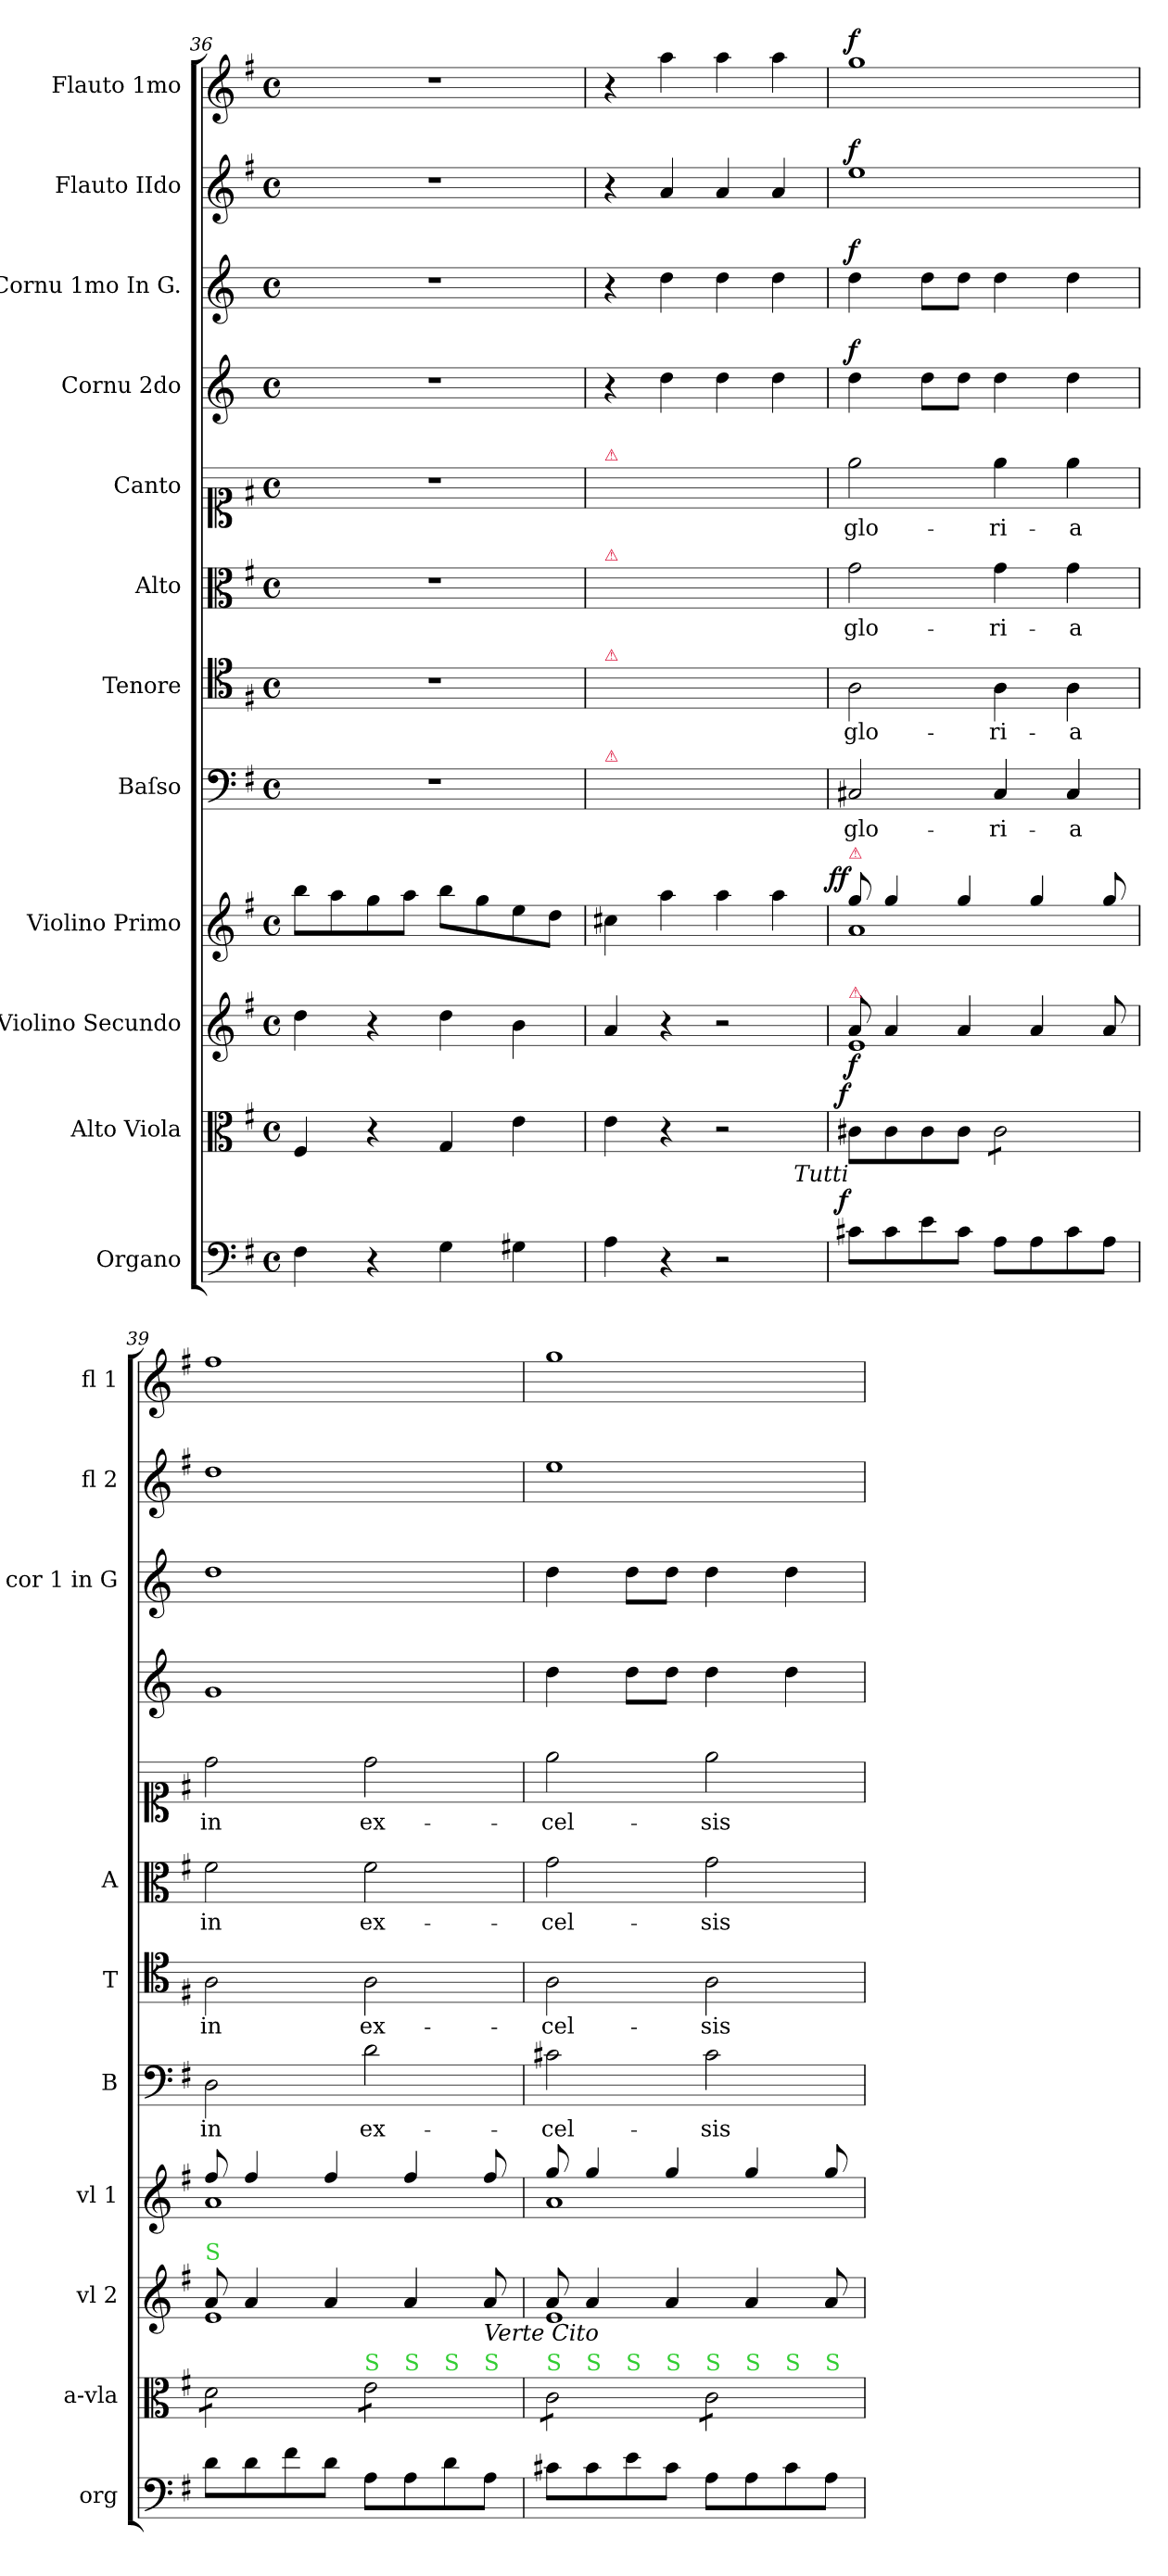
**kern	**dynam	**kern	**dynam	**kern	**dynam	**kern	**dynam	**kern	**text	**kern	**text	**kern	**text	**kern	**text	**kern	**dynam	**kern	**dynam	**kern	**dynam	**kern	**dynam
*part12	*part12	*part11	*part11	*part10	*part10	*part9	*part9	*part8	*part8	*part7	*part7	*part6	*part6	*part5	*part5	*part4	*part4	*part3	*part3	*part2	*part2	*part1	*part1
*staff12	*staff12	*staff11	*staff11	*staff10	*staff10	*staff9	*staff9	*staff8	*staff8	*staff7	*staff7	*staff6	*staff6	*staff5	*staff5	*staff4	*staff4	*staff3	*staff3	*staff2	*staff2	*staff1	*staff1
*I"Organo	*	*I"Alto Viola	*	*I"Violino Secundo	*	*I"Violino Primo	*	*I"Baſso	*	*I"Tenore	*	*I"Alto	*	*I"Canto	*	*I"Cornu 2do	*	*I"Cornu 1mo In G.	*	*I"Flauto IIdo	*	*I"Flauto 1mo	*
*I'org	*	*I'a-vla	*	*I'vl 2	*	*I'vl 1	*	*I'B	*	*I'T	*	*I'A	*	*	*	*	*	*I'cor 1 in G	*	*I'fl 2	*	*I'fl 1	*
*clefF4	*	*clefC3	*	*clefG2	*	*clefG2	*	*clefF4	*	*clefC4	*	*clefC3	*	*clefC1	*	*clefG2	*	*clefG2	*	*clefG2	*	*clefG2	*
*	*	*	*	*	*	*	*	*	*	*	*	*	*	*	*	*ITrd3c5	*	*ITrd3c5	*	*	*	*	*
*k[f#]	*	*k[f#]	*	*k[f#]	*	*k[f#]	*	*k[f#]	*	*k[f#]	*	*k[f#]	*	*k[f#]	*	*k[f#]	*	*k[f#]	*	*k[f#]	*	*k[f#]	*
*G:	*	*G:	*	*G:	*	*G:	*	*G:	*	*G:	*	*G:	*	*G:	*	*G:	*	*G:	*	*G:	*	*G:	*
*M4/4	*	*M4/4	*	*M4/4	*	*M4/4	*	*M4/4	*	*M4/4	*	*M4/4	*	*M4/4	*	*M4/4	*	*M4/4	*	*M4/4	*	*M4/4	*
*met(c)	*	*met(c)	*	*met(c)	*	*met(c)	*	*met(c)	*	*met(c)	*	*met(c)	*	*met(c)	*	*met(c)	*	*met(c)	*	*met(c)	*	*met(c)	*
=36	=36	=36	=36	=36	=36	=36	=36	=36	=36	=36	=36	=36	=36	=36	=36	=36	=36	=36	=36	=36	=36	=36	=36
4F#\	.	4F#/	.	4dd\	.	8bb\L	.	1r	.	1r	.	1r	.	1r	.	1r	.	1r	.	1r	.	1r	.
.	.	.	.	.	.	8aa\	.	.	.	.	.	.	.	.	.	.	.	.	.	.	.	.	.
4r	.	4r	.	4r	.	8gg\	.	.	.	.	.	.	.	.	.	.	.	.	.	.	.	.	.
.	.	.	.	.	.	8aa\J	.	.	.	.	.	.	.	.	.	.	.	.	.	.	.	.	.
4G\	.	4G/	.	4dd\	.	8bb\L	.	.	.	.	.	.	.	.	.	.	.	.	.	.	.	.	.
.	.	.	.	.	.	8gg\	.	.	.	.	.	.	.	.	.	.	.	.	.	.	.	.	.
4G#X\	.	4e\	.	4b\	.	8ee\	.	.	.	.	.	.	.	.	.	.	.	.	.	.	.	.	.
.	.	.	.	.	.	8dd\J	.	.	.	.	.	.	.	.	.	.	.	.	.	.	.	.	.
=37	=37	=37	=37	=37	=37	=37	=37	=37	=37	=37	=37	=37	=37	=37	=37	=37	=37	=37	=37	=37	=37	=37	=37
!	!	!	!	!	!	!	!	!	!	!	!	!	!	!LO:TX:a:color=crimson:t=⚠	!	!	!	!	!	!	!	!	!
!	!	!	!	!	!	!	!	!	!	!	!	!LO:TX:a:color=crimson:t=⚠	!	!	!	!	!	!	!	!	!	!	!
!	!	!	!	!	!	!	!	!	!	!LO:TX:a:color=crimson:t=⚠	!	!	!	!	!	!	!	!	!	!	!	!	!
!	!	!	!	!	!	!	!	!LO:TX:a:color=crimson:t=⚠	!	!	!	!	!	!	!	!	!	!	!	!	!	!	!
4A\	.	4e\	.	4a/	.	4cc#X\	.	1ryy	.	1ryy	.	1ryy	.	1ryy	.	4r	.	4r	.	4r	.	4r	.
4r	.	4r	.	4r	.	4aa\	.	.	.	.	.	.	.	.	.	4a\	.	4a\	.	4a/	.	4aa\	.
2r	.	2r	.	2r	.	4aa\	.	.	.	.	.	.	.	.	.	4a\	.	4a\	.	4a/	.	4aa\	.
.	.	.	.	.	.	4aa\	.	.	.	.	.	.	.	.	.	4a\	.	4a\	.	4a/	.	4aa\	.
=38	=38	=38	=38	=38	=38	=38	=38	=38	=38	=38	=38	=38	=38	=38	=38	=38	=38	=38	=38	=38	=38	=38	=38
*	*	*	*	*^	*	*^	*	*	*	*	*	*	*	*	*	*	*	*	*	*	*	*	*
!	!	!	!	!	!	!	!LO:TX:a:color=crimson:t=⚠	!	!	!	!	!	!	!	!	!	!	!	!	!	!	!	!	!	!
!	!	!	!	!LO:TX:a:color=crimson:t=⚠	!	!	!	!	!	!	!	!	!	!	!	!	!	!	!	!	!	!	!	!	!
!LO:TX:a:i:rj:t=Tutti	!	!	!	!	!	!	!	!	!	!	!	!	!	!	!	!	!	!	!	!	!	!	!	!	!
!	!LO:DY:a:rj	!	!LO:DY:a:rj	!	!	!	!	!	!LO:DY:a:rj	!	!	!	!	!	!	!	!	!	!LO:DY:a	!	!LO:DY:a	!	!LO:DY:a	!	!LO:DY:a
8c#X\L	f	8c#X\L	f	8a/	1e	f	8gg/	1a	ff	2C#X/	glo-	2A\	glo-	2g\	glo-	2ee\	glo-	4a\	f	4a\	f	1ee	f	1gg	f
8c#\	.	8c#\	.	4a/	.	.	4gg/	.	.	.	.	.	.	.	.	.	.	.	.	.	.	.	.	.	.
8e\	.	8c#\	.	.	.	.	.	.	.	.	.	.	.	.	.	.	.	8a\L	.	8a\L	.	.	.	.	.
8c#\J	.	8c#\J	.	4a/	.	.	4gg/	.	.	.	.	.	.	.	.	.	.	8a\J	.	8a\J	.	.	.	.	.
*	*	*tremolo	*	*	*	*	*	*	*	*	*	*	*	*	*	*	*	*	*	*	*	*	*	*	*
8A\L	.	8c#\L	.	.	.	.	.	.	.	4C#/	-ri-	4A\	-ri-	4g\	-ri-	4ee\	-ri-	4a\	.	4a\	.	.	.	.	.
8A\	.	8c#\	.	4a/	.	.	4gg/	.	.	.	.	.	.	.	.	.	.	.	.	.	.	.	.	.	.
8c#\	.	8c#\	.	.	.	.	.	.	.	4C#/	-a	4A\	-a	4g\	-a	4ee\	-a	4a\	.	4a\	.	.	.	.	.
8A\J	.	8c#\J	.	8a/	.	.	8gg/	.	.	.	.	.	.	.	.	.	.	.	.	.	.	.	.	.	.
=39	=39	=39	=39	=39	=39	=39	=39	=39	=39	=39	=39	=39	=39	=39	=39	=39	=39	=39	=39	=39	=39	=39	=39	=39	=39
!	!	!	!	!LO:TX:a:color=limegreen:t=S	!	!	!	!	!	!	!	!	!	!	!	!	!	!	!	!	!	!	!	!	!
*	*	*^	*	*	*	*	*	*	*	*	*	*	*	*	*	*	*	*	*	*	*	*	*	*	*
*	*	*	*^	*	*	*	*	*	*	*	*	*	*	*	*	*	*	*	*	*	*	*	*	*	*	*
*	*	*	*	*^	*	*	*	*	*	*	*	*	*	*	*	*	*	*	*	*	*	*	*	*	*	*	*
8d\L	.	8d\L	2ryy	2.ryy	2..ryy	.	8a/	1e	.	8ff#/	1a	.	2D\	in	2A\	in	2f#\	in	2dd\	in	1d	.	1a	.	1dd	.	1ff#	.
8d\	.	8d\	.	.	.	.	4a/	.	.	4ff#/	.	.	.	.	.	.	.	.	.	.	.	.	.	.	.	.	.	.
8f#\	.	8d\	.	.	.	.	.	.	.	.	.	.	.	.	.	.	.	.	.	.	.	.	.	.	.	.	.	.
8d\J	.	8d\J	.	.	.	.	4a/	.	.	4ff#/	.	.	.	.	.	.	.	.	.	.	.	.	.	.	.	.	.	.
!	!	!LO:TX:a:color=limegreen:t=S	!	!	!	!	!	!	!	!	!	!	!	!	!	!	!	!	!	!	!	!	!	!	!	!	!	!
8A\L	.	8e\L	8ryy	.	.	.	.	.	.	.	.	.	2d\	ex-	2A\	ex-	2f#\	ex-	2dd\	ex-	.	.	.	.	.	.	.	.
!	!	!	!LO:TX:a:color=limegreen:t=S	!	!	!	!	!	!	!	!	!	!	!	!	!	!	!	!	!	!	!	!	!	!	!	!	!
8A\	.	8e\	4.ryy	.	.	.	4a/	.	.	4ff#/	.	.	.	.	.	.	.	.	.	.	.	.	.	.	.	.	.	.
!	!	!	!	!LO:TX:a:color=limegreen:t=S	!	!	!	!	!	!	!	!	!	!	!	!	!	!	!	!	!	!	!	!	!	!	!	!
8d\	.	8e\	.	4ryy	.	.	.	.	.	.	.	.	.	.	.	.	.	.	.	.	.	.	.	.	.	.	.	.
!	!	!	!	!	!	!	!LO:TX:b:i:t=Verte Cito	!	!	!	!	!	!	!	!	!	!	!	!	!	!	!	!	!	!	!	!	!
!	!	!	!	!	!LO:TX:a:color=limegreen:t=S	!	!	!	!	!	!	!	!	!	!	!	!	!	!	!	!	!	!	!	!	!	!	!
8A\J	.	8e\J	.	.	8ryy	.	8a/	.	.	8ff#/	.	.	.	.	.	.	.	.	.	.	.	.	.	.	.	.	.	.
=40	=40	=40	=40	=40	=40	=40	=40	=40	=40	=40	=40	=40	=40	=40	=40	=40	=40	=40	=40	=40	=40	=40	=40	=40	=40	=40	=40	=40
!	!	!LO:TX:a:color=limegreen:t=S	!	!	!	!	!	!	!	!	!	!	!	!	!	!	!	!	!	!	!	!	!	!	!	!	!	!
*	*	*	*	*^	*^	*	*	*	*	*	*	*	*	*	*	*	*	*	*	*	*	*	*	*	*	*	*	*
*	*	*	*	*	*	*	*	*	*	*	*	*	*	*	*	*	*	*	*	*	*	*	*	*	*	*	*	*	*	*
8c#X\L	.	8c\L	8ryy	4ryy	4.ryy	2ryy	2.ryy	.	8a/	1e	.	8gg/	1a	.	2c#X\	-cel-	2A\	-cel-	2g\	-cel-	2ee\	-cel-	4a\	.	4a\	.	1ee	.	1gg	.
!	!	!	!LO:TX:a:color=limegreen:t=S	!	!	!	!	!	!	!	!	!	!	!	!	!	!	!	!	!	!	!	!	!	!	!	!	!	!	!
8c#\	.	8c\	2..ryy	.	.	.	.	.	4a/	.	.	4gg/	.	.	.	.	.	.	.	.	.	.	.	.	.	.	.	.	.	.
!	!	!	!	!LO:TX:a:color=limegreen:t=S	!	!	!	!	!	!	!	!	!	!	!	!	!	!	!	!	!	!	!	!	!	!	!	!	!	!
8e\	.	8c\	.	2.ryy	.	.	.	.	.	.	.	.	.	.	.	.	.	.	.	.	.	.	8a\L	.	8a\L	.	.	.	.	.
!	!	!	!	!	!LO:TX:a:color=limegreen:t=S	!	!	!	!	!	!	!	!	!	!	!	!	!	!	!	!	!	!	!	!	!	!	!	!	!
8c#\J	.	8c\J	.	.	2ryy	.	.	.	4a/	.	.	4gg/	.	.	.	.	.	.	.	.	.	.	8a\J	.	8a\J	.	.	.	.	.
!	!	!LO:TX:a:color=limegreen:t=S	!	!	!	!	!	!	!	!	!	!	!	!	!	!	!	!	!	!	!	!	!	!	!	!	!	!	!	!
8A\L	.	8c\L	.	.	.	8ryy	.	.	.	.	.	.	.	.	2c#\	-sis	2A\	-sis	2g\	-sis	2ee\	-sis	4a\	.	4a\	.	.	.	.	.
!	!	!	!	!	!	!LO:TX:a:color=limegreen:t=S	!	!	!	!	!	!	!	!	!	!	!	!	!	!	!	!	!	!	!	!	!	!	!	!
8A\	.	8c\	.	.	.	4.ryy	.	.	4a/	.	.	4gg/	.	.	.	.	.	.	.	.	.	.	.	.	.	.	.	.	.	.
!	!	!	!	!	!	!	!LO:TX:a:color=limegreen:t=S	!	!	!	!	!	!	!	!	!	!	!	!	!	!	!	!	!	!	!	!	!	!	!
8c#\	.	8c\	.	.	.	.	4ryy	.	.	.	.	.	.	.	.	.	.	.	.	.	.	.	4a\	.	4a\	.	.	.	.	.
!	!	!	!	!	!LO:TX:a:color=limegreen:t=S	!	!	!	!	!	!	!	!	!	!	!	!	!	!	!	!	!	!	!	!	!	!	!	!	!
8A\J	.	8c\J	.	.	8ryy	.	.	.	8a/	.	.	8gg/	.	.	.	.	.	.	.	.	.	.	.	.	.	.	.	.	.	.
*	*	*Xtremolo	*	*	*	*	*	*	*	*	*	*	*	*	*	*	*	*	*	*	*	*	*	*	*	*	*	*	*	*
*	*	*v	*v	*v	*v	*v	*v	*	*	*	*	*v	*v	*	*	*	*	*	*	*	*	*	*	*	*	*	*	*	*	*
*	*	*	*	*v	*v	*	*	*	*	*	*	*	*	*	*	*	*	*	*	*	*	*	*	*
=	=	=	=	=	=	=	=	=	=	=	=	=	=	=	=	=	=	=	=	=	=	=	=
*-	*-	*-	*-	*-	*-	*-	*-	*-	*-	*-	*-	*-	*-	*-	*-	*-	*-	*-	*-	*-	*-	*-	*-
